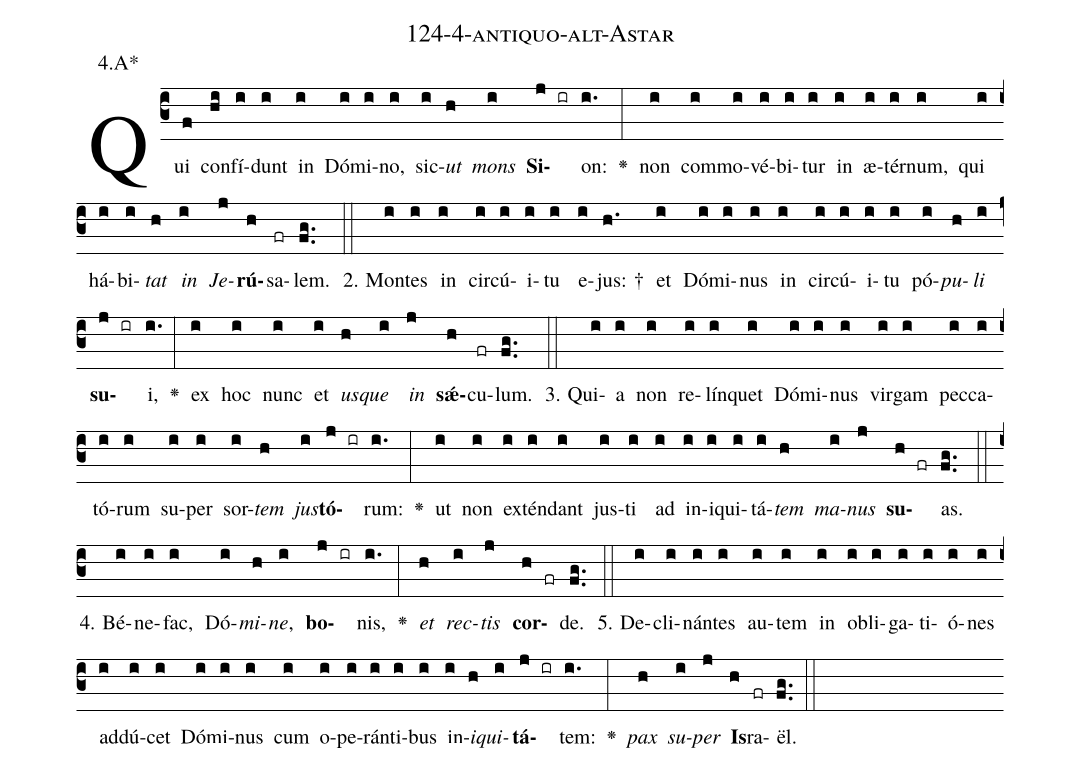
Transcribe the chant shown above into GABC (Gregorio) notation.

name: 124-4-antiquo-alt-Astar;
annotation: 4.A*;
%%
(c3)Qui(f) con(hi)fí(i)dunt(i) in(i) Dó(i)mi(i)no,(i) sic(i)<i>ut</i>(h) <i>mons</i>(i) <b>Si</b>(j ir)on:(i.) <v>\greheightstar</v>(:) non(i) com(i)mo(i)vé(i)bi(i)tur(i) in(i) æ(i)tér(i)num,(i) qui(i) há(i)bi(i)<i>tat</i>(h) <i>in</i>(i) <i>Je</i>(j)<b>rú</b>(h)sa(fr)lem.(fg..) (::)
2. Mon(i)tes(i) in(i) cir(i)cú(i)i(i)tu(i) e(i)jus: †(h.) et(i) Dó(i)mi(i)nus(i) in(i) cir(i)cú(i)i(i)tu(i) pó(i)<i>pu</i>(h)<i>li</i>(i) <b>su</b>(j ir)i,(i.) <v>\greheightstar</v>(:) ex(i) hoc(i) nunc(i) et(i) <i>us</i>(h)<i>que</i>(i) <i>in</i>(j) <b>sǽ</b>(h)cu(fr)lum.(fg..) (::)
3. Qui(i)a(i) non(i) re(i)lín(i)quet(i) Dó(i)mi(i)nus(i) vir(i)gam(i) pec(i)ca(i)tó(i)rum(i) su(i)per(i) sor(i)<i>tem</i>(h) <i>jus</i>(i)<b>tó</b>(j ir)rum:(i.) <v>\greheightstar</v>(:) ut(i) non(i) ex(i)tén(i)dant(i) jus(i)ti(i) ad(i) in(i)i(i)qui(i)tá(i)<i>tem</i>(h) <i>ma</i>(i)<i>nus</i>(j) <b>su</b>(h fr)as.(fg..) (::)
4. Bé(i)ne(i)fac,(i) Dó(i)<i>mi</i>(h)<i>ne</i>,(i) <b>bo</b>(j ir)nis,(i.) <v>\greheightstar</v>(:) <i>et</i>(h) <i>rec</i>(i)<i>tis</i>(j) <b>cor</b>(h fr)de.(fg..) (::)
5. De(i)cli(i)nán(i)tes(i) au(i)tem(i) in(i) ob(i)li(i)ga(i)ti(i)ó(i)nes(i) ad(i)dú(i)cet(i) Dó(i)mi(i)nus(i) cum(i) o(i)pe(i)rán(i)ti(i)bus(i) in(i)<i>i</i>(h)<i>qui</i>(i)<b>tá</b>(j ir)tem:(i.) <v>\greheightstar</v>(:) <i>pax</i>(h) <i>su</i>(i)<i>per</i>(j) <b>Is</b>(h)ra(fr)ël.(fg..) (::)
